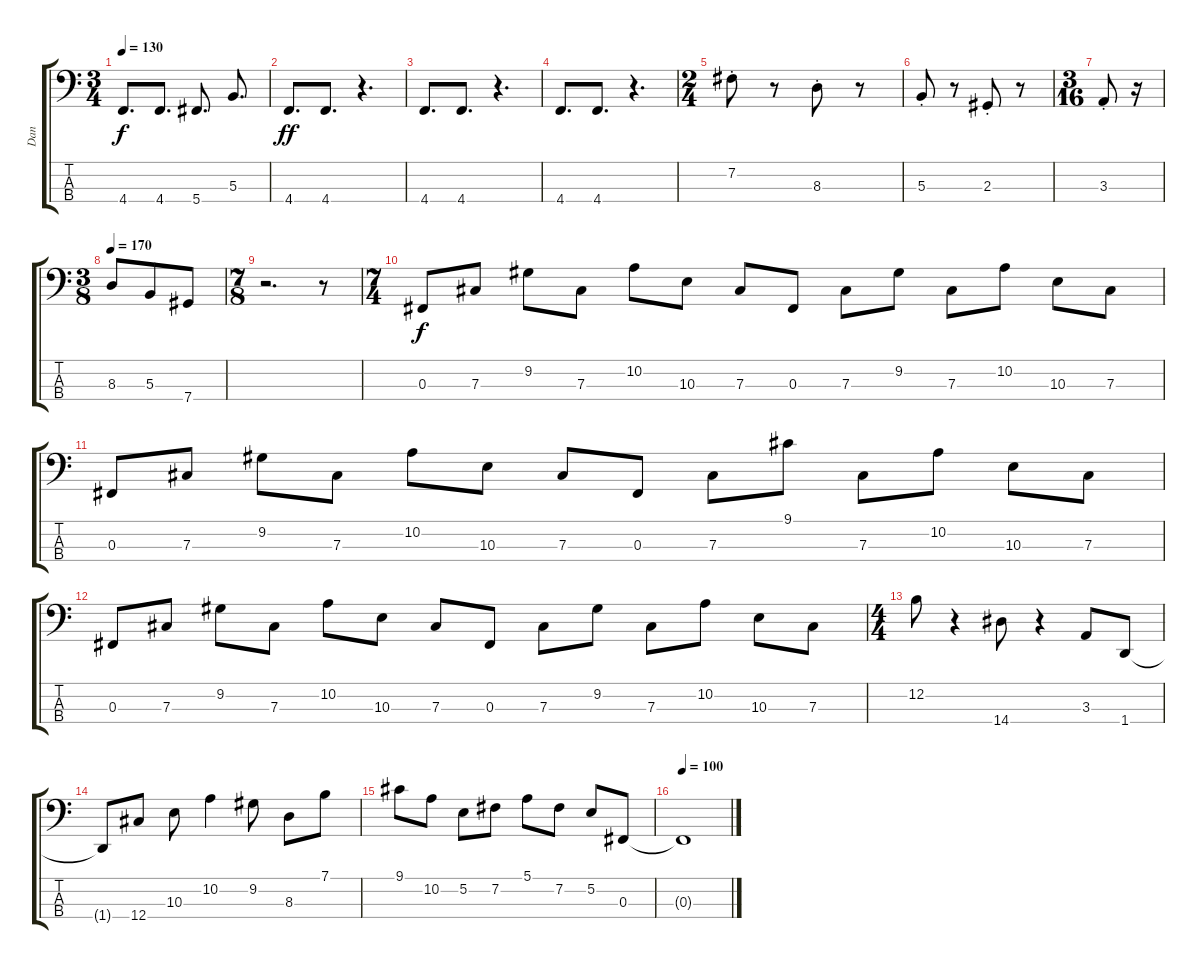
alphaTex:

\track ("Dan" "Dan") {instrument electricbasspick}
\staff {score tabs}
\tuning (E2 B1 Gb1 Db1) {hide}
\ts (3 4)
\tempo 130
\clef f4
\ks c
4.4.8{d dy f} 4.4.8{d} 5.4.8{d} 5.3.8{d} |
4.4.8{d dy ff} 4.4.8{d} r.4{d} |
4.4.8{d} 4.4.8{d} r.4{d} |
4.4.8{d} 4.4.8{d} r.4{d} |
\ts (2 4)
7.2{st}.8 r.8 8.3{st}.8 r.8 |
5.3{st}.8 r.8 2.3{st}.8 r.8 |
\ts (3 16)
3.3{st}.8 r.16 |
\ts (3 8)
\tempo 170
8.3.8 5.3.8 7.4.8 |
\ts (7 8)
r.2{d} r.8 |
\ts (7 4)
0.3.8{dy f} 7.3.8 9.2.8 7.3.8 10.2.8 10.3.8 7.3.8 0.3.8 7.3.8 9.2.8 7.3.8 10.2.8 10.3.8 7.3.8 |
0.3.8 7.3.8 9.2.8 7.3.8 10.2.8 10.3.8 7.3.8 0.3.8 7.3.8 9.1.8 7.3.8 10.2.8 10.3.8 7.3.8 |
0.3.8 7.3.8 9.2.8 7.3.8 10.2.8 10.3.8 7.3.8 0.3.8 7.3.8 9.2.8 7.3.8 10.2.8 10.3.8 7.3.8 |
\ts (4 4)
12.2.8 r.4 14.4.8 r.4 3.3.8 1.4.8 |
1.4{t}.8 12.4.8 10.3.8 10.2.4 9.2.8 8.3.8 7.1.8 |
9.1.8 10.2.8 5.2.8 7.2.8 5.1.8 7.2.8 5.2.8 0.3.8 |
\tempo 100
0.3{t}.1
